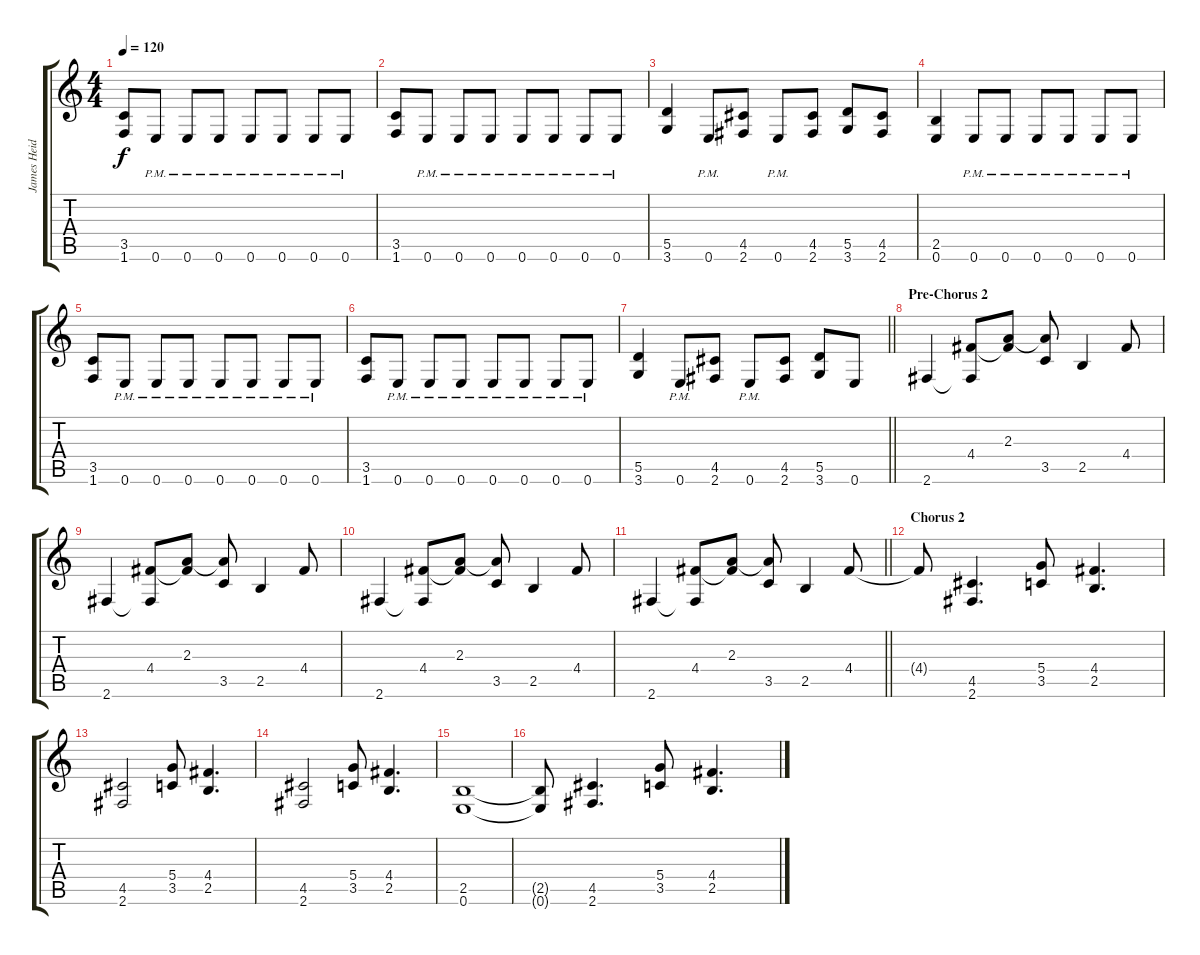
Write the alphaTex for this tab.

\track ("James Heidfield Rythmn" "James Heid") {instrument distortionguitar}
\staff {score tabs}
\tuning (E4 B3 G3 D3 A2 E2) {hide}
\ts (4 4)
\tempo 120
\clef g2
\ks c
(3.5 1.6).8{dy f} 0.6{pm}.8 0.6{pm}.8 0.6{pm}.8 0.6{pm}.8 0.6{pm}.8 0.6{pm}.8 0.6{pm}.8 |
(3.5 1.6).8 0.6{pm}.8 0.6{pm}.8 0.6{pm}.8 0.6{pm}.8 0.6{pm}.8 0.6{pm}.8 0.6{pm}.8 |
(5.5 3.6).4 0.6{pm}.8 (4.5 2.6).8 0.6{pm}.8 (4.5 2.6).8 (5.5 3.6).8 (4.5 2.6).8 |
(2.5 0.6).4 0.6{pm}.8 0.6{pm}.8 0.6{pm}.8 0.6{pm}.8 0.6{pm}.8 0.6{pm}.8 |
(3.5 1.6).8 0.6{pm}.8 0.6{pm}.8 0.6{pm}.8 0.6{pm}.8 0.6{pm}.8 0.6{pm}.8 0.6{pm}.8 |
(3.5 1.6).8 0.6{pm}.8 0.6{pm}.8 0.6{pm}.8 0.6{pm}.8 0.6{pm}.8 0.6{pm}.8 0.6{pm}.8 |
\barLineRight lightlight
(5.5 3.6).4 0.6{pm}.8 (4.5 2.6).8 0.6{pm}.8 (4.5 2.6).8 (5.5 3.6).8 0.6.8 |
\section ("" "Pre-Chorus 2")
2.6.4 (4.4 2.6{t}).8 (2.3 4.4{t}).8 (2.3{t} 3.5).8 2.5.4 4.4.8 |
2.6.4 (4.4 2.6{t}).8 (2.3 4.4{t}).8 (2.3{t} 3.5).8 2.5.4 4.4.8 |
2.6.4 (4.4 2.6{t}).8 (2.3 4.4{t}).8 (2.3{t} 3.5).8 2.5.4 4.4.8 |
\barLineRight lightlight
2.6.4 (4.4 2.6{t}).8 (2.3 4.4{t}).8 (2.3{t} 3.5).8 2.5.4 4.4.8 |
\section ("" "Chorus 2 ")
4.4{t}.8 (4.5 2.6).4{d} (5.4 3.5).8 (4.4 2.5).4{d} |
(4.5 2.6).2 (5.4 3.5).8 (4.4 2.5).4{d} |
(4.5 2.6).2 (5.4 3.5).8 (4.4 2.5).4{d} |
(2.5 0.6).1 |
(2.5{t} 0.6{t}).8 (4.5 2.6).4{d} (5.4 3.5).8 (4.4 2.5).4{d}
